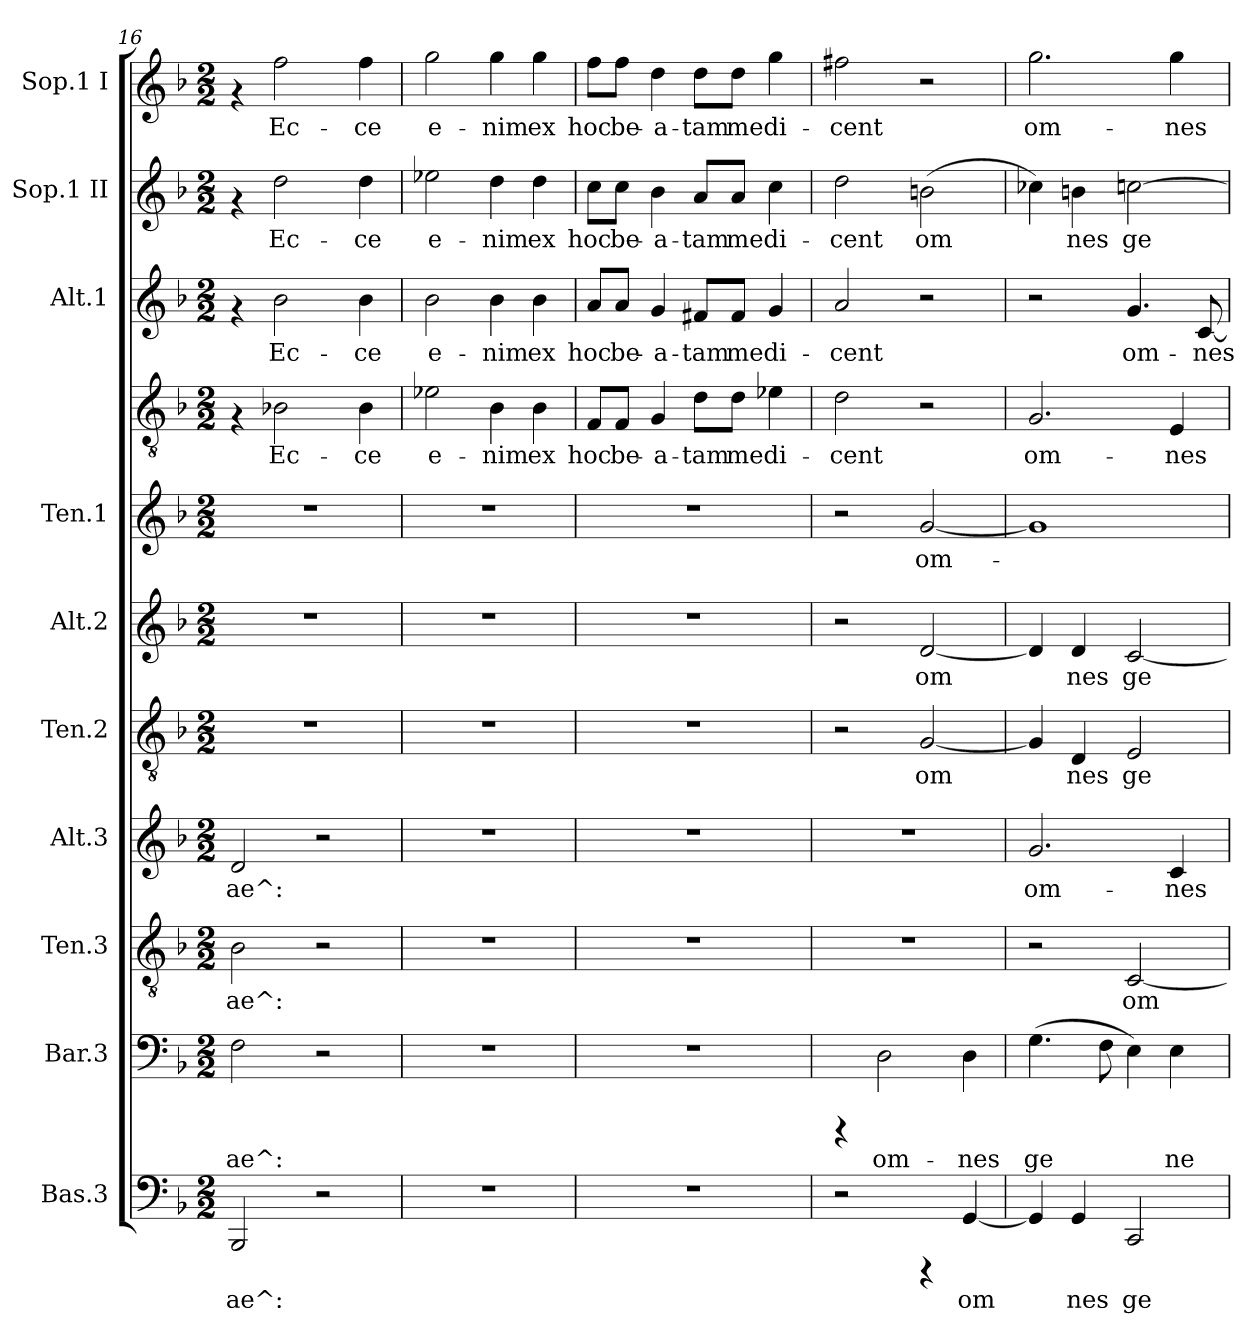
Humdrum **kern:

**kern	**text	**kern	**text	**kern	**text	**kern	**text	**kern	**text	**kern	**text	**kern	**text	**kern	**text	**kern	**text	**kern	**text	**kern	**text
*part10	*part10	*part9	*part9	*part8	*part8	*part7	*part7	*part6	*part6	*part5	*part5	*part4	*part4	*part4	*part4	*part3	*part3	*part2	*part2	*part1	*part1
*staff11	*staff11	*staff10	*staff10	*staff9	*staff9	*staff8	*staff8	*staff7	*staff7	*staff6	*staff6	*staff5	*staff5	*staff4	*staff4	*staff3	*staff3	*staff2	*staff2	*staff1	*staff1
*I"Bas.3	*	*I"Bar.3	*	*I"Ten.3	*	*I"Alt.3	*	*I"Ten.2	*	*I"Alt.2	*	*I"Ten.1	*	*	*	*I"Alt.1	*	*I"Sop.1 II	*	*I"Sop.1 I	*
*clefF4	*	*clefF4	*	*clefGv2	*	*clefG2	*	*clefGv2	*	*clefG2	*	*clefG2	*	*clefGv2	*	*clefG2	*	*clefG2	*	*clefG2	*
*k[b-]	*	*k[b-]	*	*k[b-]	*	*k[b-]	*	*k[b-]	*	*k[b-]	*	*k[b-]	*	*k[b-]	*	*k[b-]	*	*k[b-]	*	*k[b-]	*
*F:	*	*F:	*	*F:	*	*F:	*	*F:	*	*F:	*	*F:	*	*F:	*	*F:	*	*F:	*	*F:	*
*M2/2	*	*M2/2	*	*M2/2	*	*M2/2	*	*M2/2	*	*M2/2	*	*M2/2	*	*M2/2	*	*M2/2	*	*M2/2	*	*M2/2	*
=16	=16	=16	=16	=16	=16	=16	=16	=16	=16	=16	=16	=16	=16	=16	=16	=16	=16	=16	=16	=16	=16
!	!LO:LY:b:cj	!	!LO:LY:b:cj	!	!LO:LY:b:cj	!	!LO:LY:b:cj	!	!	!	!	!	!	!	!	!	!	!	!	!	!
2BBB-/	-ae^:	2F\	-ae^:	2B-\	-ae^:	2d/	-ae^:	1r	.	1r	.	1r	.	4rF	.	4rf	.	4rf	.	4rf	.
!	!	!	!	!	!	!	!	!	!	!	!	!	!	!	!LO:LY:b:cj	!	!LO:LY:b:cj	!	!LO:LY:b:cj	!	!LO:LY:b:cj
.	.	.	.	.	.	.	.	.	.	.	.	.	.	2B-X\	Ec-	2b-\	Ec-	2dd\	Ec-	2ff\	Ec-
2r	.	2r	.	2r	.	2r	.	.	.	.	.	.	.	.	.	.	.	.	.	.	.
!	!	!	!	!	!	!	!	!	!	!	!	!	!	!	!LO:LY:b:cj	!	!LO:LY:b:cj	!	!LO:LY:b:cj	!	!LO:LY:b:cj
.	.	.	.	.	.	.	.	.	.	.	.	.	.	4B-\	-ce	4b-\	-ce	4dd\	-ce	4ff\	-ce
=17	=17	=17	=17	=17	=17	=17	=17	=17	=17	=17	=17	=17	=17	=17	=17	=17	=17	=17	=17	=17	=17
!	!	!	!	!	!	!	!	!	!	!	!	!	!	!	!LO:LY:b:cj	!	!LO:LY:b:cj	!	!LO:LY:b:cj	!	!LO:LY:b:cj
1r	.	1r	.	1r	.	1r	.	1r	.	1r	.	1r	.	2e-X\	e-	2b-\	e-	2ee-X\	e-	2gg\	e-
!	!	!	!	!	!	!	!	!	!	!	!	!	!	!	!LO:LY:b:cj	!	!LO:LY:b:cj	!	!LO:LY:b:cj	!	!LO:LY:b:cj
.	.	.	.	.	.	.	.	.	.	.	.	.	.	4B-\	-nim	4b-\	-nim	4dd\	-nim	4gg\	-nim
!	!	!	!	!	!	!	!	!	!	!	!	!	!	!	!LO:LY:b:cj	!	!LO:LY:b:cj	!	!LO:LY:b:cj	!	!LO:LY:b:cj
.	.	.	.	.	.	.	.	.	.	.	.	.	.	4B-\	ex	4b-\	ex	4dd\	ex	4gg\	ex
=18	=18	=18	=18	=18	=18	=18	=18	=18	=18	=18	=18	=18	=18	=18	=18	=18	=18	=18	=18	=18	=18
!	!	!	!	!	!	!	!	!	!	!	!	!	!	!	!LO:LY:b:cj	!	!LO:LY:b:cj	!	!LO:LY:b:cj	!	!LO:LY:b:cj
1r	.	1r	.	1r	.	1r	.	1r	.	1r	.	1r	.	8F/L	hoc	8a/L	hoc	8cc\L	hoc	8ff\L	hoc
!	!	!	!	!	!	!	!	!	!	!	!	!	!	!	!LO:LY:b:cj	!	!LO:LY:b:cj	!	!LO:LY:b:cj	!	!LO:LY:b:cj
.	.	.	.	.	.	.	.	.	.	.	.	.	.	8F/J	be-	8a/J	be-	8cc\J	be-	8ff\J	be-
!	!	!	!	!	!	!	!	!	!	!	!	!	!	!	!LO:LY:b:cj	!	!LO:LY:b:cj	!	!LO:LY:b:cj	!	!LO:LY:b:cj
.	.	.	.	.	.	.	.	.	.	.	.	.	.	4G/	-a-	4g/	-a-	4b-\	-a-	4dd\	-a-
!	!	!	!	!	!	!	!	!	!	!	!	!	!	!	!LO:LY:b:cj	!	!LO:LY:b:cj	!	!LO:LY:b:cj	!	!LO:LY:b:cj
.	.	.	.	.	.	.	.	.	.	.	.	.	.	8d\L	-tam	8f#X/L	-tam	8a/L	-tam	8dd\L	-tam
!	!	!	!	!	!	!	!	!	!	!	!	!	!	!	!LO:LY:b:cj	!	!LO:LY:b:cj	!	!LO:LY:b:cj	!	!LO:LY:b:cj
.	.	.	.	.	.	.	.	.	.	.	.	.	.	8d\J	me	8f#/J	me	8a/J	me	8dd\J	me
!	!	!	!	!	!	!	!	!	!	!	!	!	!	!	!LO:LY:b:cj	!	!LO:LY:b:cj	!	!LO:LY:b:cj	!	!LO:LY:b:cj
.	.	.	.	.	.	.	.	.	.	.	.	.	.	4e-X\	di-	4g/	di-	4cc\	di-	4gg\	di-
=19	=19	=19	=19	=19	=19	=19	=19	=19	=19	=19	=19	=19	=19	=19	=19	=19	=19	=19	=19	=19	=19
!	!	!	!	!	!	!	!	!	!	!	!	!	!	!	!LO:LY:b:cj	!	!LO:LY:b:cj	!	!LO:LY:b:cj	!	!LO:LY:b:cj
2r	.	4rCCC	.	1r	.	1r	.	2r	.	2r	.	2r	.	2d\	-cent	2a/	-cent	2dd\	-cent	2ff#X\	-cent
!	!	!	!LO:LY:b:cj	!	!	!	!	!	!	!	!	!	!	!	!	!	!	!	!	!	!
.	.	2D\	om-	.	.	.	.	.	.	.	.	.	.	.	.	.	.	.	.	.	.
!	!	!	!	!	!	!	!	!	!LO:LY:b:cj	!	!LO:LY:b:cj	!	!LO:LY:b:cj	!	!	!	!	!	!LO:LY:b:cj	!	!
4rCCC	.	.	.	.	.	.	.	[<2G/	om-	[<2d/	om-	[<2g/	om-	2r	.	2r	.	[>2bn\	om-	2r	.
!	!LO:LY:b:cj	!	!LO:LY:b:cj	!	!	!	!	!	!	!	!	!	!	!	!	!	!	!	!	!	!
[<4GG/	om-	4D\	-nes	.	.	.	.	.	.	.	.	.	.	.	.	.	.	.	.	.	.
=20	=20	=20	=20	=20	=20	=20	=20	=20	=20	=20	=20	=20	=20	=20	=20	=20	=20	=20	=20	=20	=20
!	!LO:LY:b:cj	!	!LO:LY:b:cj	!	!	!	!LO:LY:b:cj	!	!LO:LY:b:cj	!	!LO:LY:b:cj	!	!	!	!LO:LY:b:cj	!	!	!	!LO:LY:b:cj	!	!LO:LY:b:cj
4GG/]	-	(>4.G\	ge-	2r	.	2.g/	om-	4G/]	-	4d/]	-	1g]	.	2.G/	-om-	2r	.	4cc-X\]	-	2.gg\	om-
!	!LO:LY:b:cj	!	!	!	!	!	!	!	!LO:LY:b:cj	!	!LO:LY:b:cj	!	!	!	!	!	!	!	!LO:LY:b:cj	!	!
4GG/	nes	.	.	.	.	.	.	4D/	nes	4d/	nes	.	.	.	.	.	.	4bn\	nes	.	.
!	!	!	!LO:LY:b:cj	!	!	!	!	!	!	!	!	!	!	!	!	!	!	!	!	!	!
.	.	8F\	-	.	.	.	.	.	.	.	.	.	.	.	.	.	.	.	.	.	.
!	!LO:LY:b:cj	!	!LO:LY:b:cj	!	!LO:LY:b:cj	!	!	!	!LO:LY:b:cj	!	!LO:LY:b:cj	!	!	!	!	!	!LO:LY:b:cj	!	!LO:LY:b:cj	!	!
2CC/	ge-	4E\)	.	[<2C/	om-	.	.	2E/	ge-	[<2c/	ge-	.	.	.	.	4.g/	om-	[>2ccn\	ge-	.	.
!	!	!	!LO:LY:b:cj	!	!	!	!LO:LY:b:cj	!	!	!	!	!	!	!	!LO:LY:b:cj	!	!	!	!	!	!LO:LY:b:cj
.	.	4E\	ne-	.	.	4c/	-nes	.	.	.	.	.	.	4E/	-nes	.	.	.	.	4gg\	-nes
!	!	!	!	!	!	!	!	!	!	!	!	!	!	!	!	!	!LO:LY:b:cj	!	!	!	!
.	.	.	.	.	.	.	.	.	.	.	.	.	.	.	.	[<8c/	-nes	.	.	.	.
=	=	=	=	=	=	=	=	=	=	=	=	=	=	=	=	=	=	=	=	=	=
*-	*-	*-	*-	*-	*-	*-	*-	*-	*-	*-	*-	*-	*-	*-	*-	*-	*-	*-	*-	*-	*-
